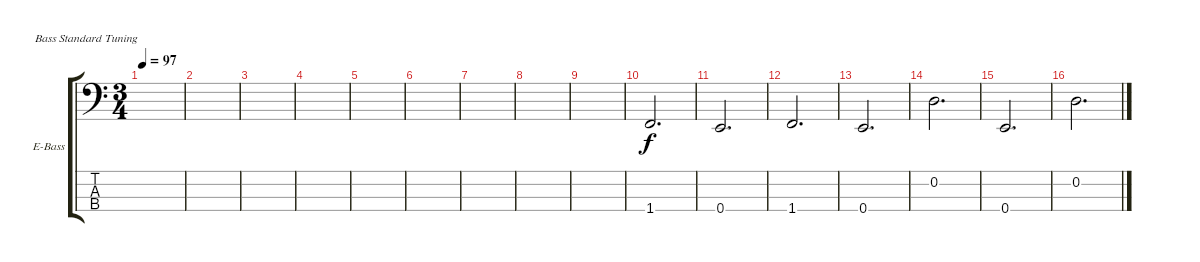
\defaultSystemsLayout 4
\bracketExtendMode groupsimilarinstruments
\firstSystemTrackNameOrientation horizontal
\otherSystemsTrackNameOrientation horizontal
\track ("А. Андреев" "E-Bass") {instrument electricbassfinger}
\staff {score tabs}
\tuning (G2 D2 A1 E1)
\ts (3 4)
\tempo 97
\clef f4
\ks c
|
|
|
|
|
|
|
|
|
1.4.2{d} |
0.4.2{d} |
1.4.2{d} |
0.4.2{d} |
0.2.2{d} |
0.4.2{d} |
0.2.2{d}
